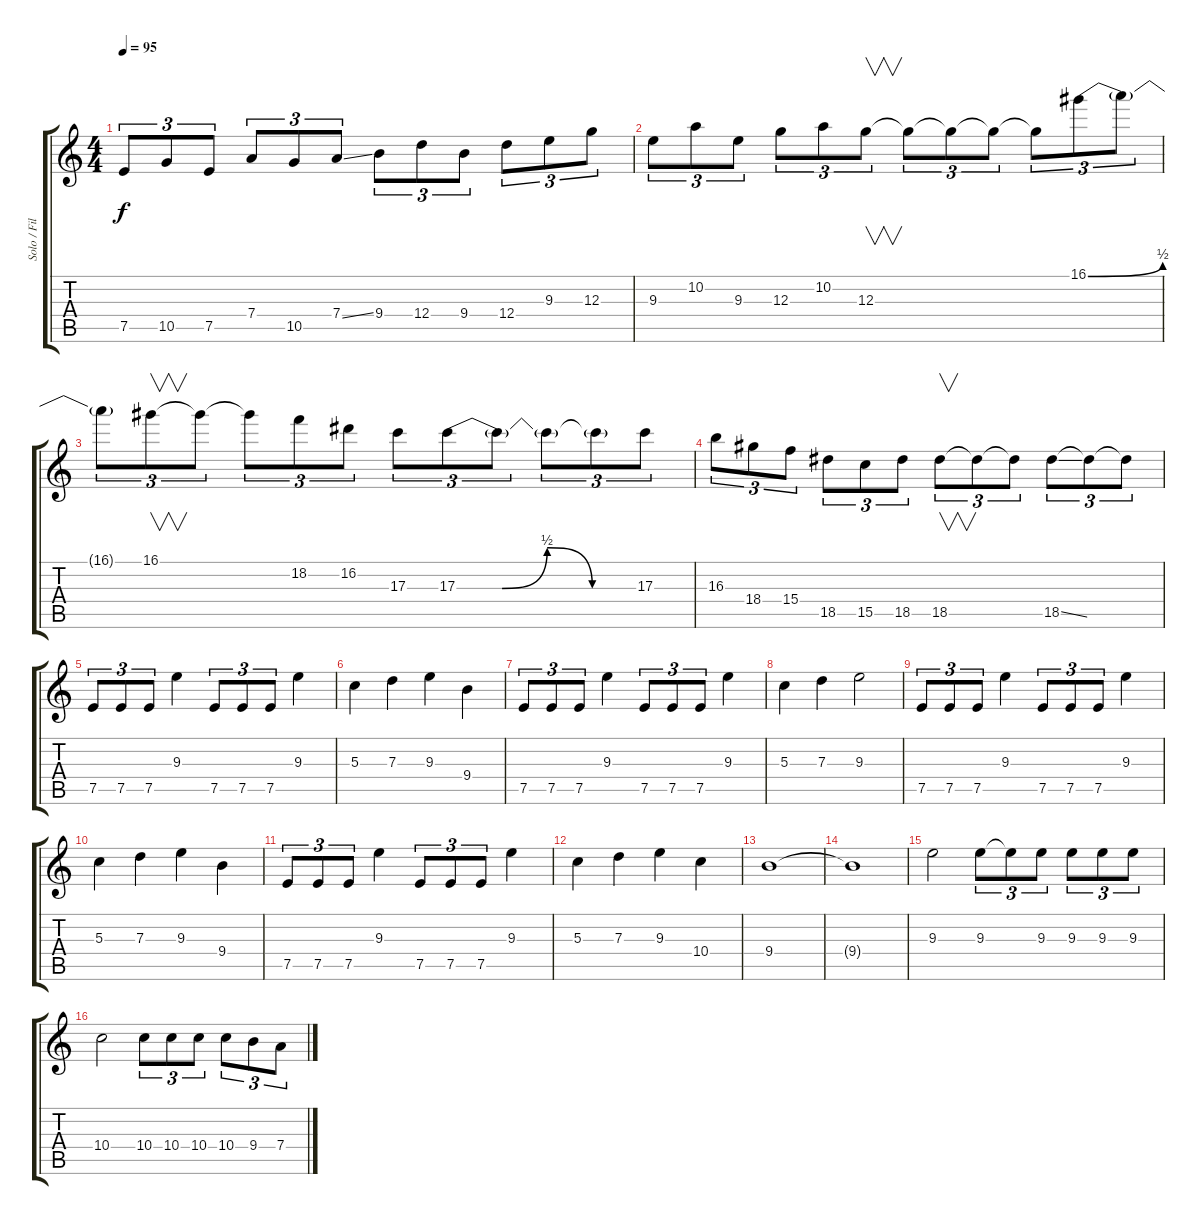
\track ("Solo / Fill" "Solo / Fil") {instrument overdrivenguitar}
\staff {score tabs}
\tuning (E4 B3 G3 D3 A2 E2) {hide}
\ts (4 4)
\tempo 95
\clef g2
\ks c
7.5.8{tu (3 2) dy f} 10.5.8{tu (3 2)} 7.5.8{tu (3 2)} 7.4.8{tu (3 2)} 10.5.8{tu (3 2)} 7.4{ss}.8{tu (3 2)} 9.4.8{tu (3 2)} 12.4.8{tu (3 2)} 9.4.8{tu (3 2)} 12.4.8{tu (3 2)} 9.3.8{tu (3 2)} 12.3.8{tu (3 2)} |
9.3.8{tu (3 2)} 10.2.8{tu (3 2)} 9.3.8{tu (3 2)} 12.3.8{tu (3 2)} 10.2.8{tu (3 2)} 12.3.8{v tu (3 2)} 12.3{t}.8{tu (3 2)} 12.3{t}.8{tu (3 2)} 12.3{t}.8{tu (3 2)} 12.3{t}.8{tu (3 2)} 16.1{be (bend 0 0 60 2)}.8{tu (3 2)} 16.1{t}.8{tu (3 2)} |
16.1{t}.8{tu (3 2)} 16.1.8{v tu (3 2)} 16.1{t}.8{tu (3 2)} 16.1{t}.8{tu (3 2)} 18.2.8{tu (3 2)} 16.2.8{tu (3 2)} 17.3.8{tu (3 2)} 17.3{be (custom 0 0 15 0 30 2 45 0 60 0)}.8{tu (3 2)} 17.3{t}.8{tu (3 2)} 17.3{t}.8{tu (3 2)} 17.3{t}.8{tu (3 2)} 17.3.8{tu (3 2)} |
16.3.8{tu (3 2)} 18.4.8{tu (3 2)} 15.4.8{tu (3 2)} 18.5.8{tu (3 2)} 15.5.8{tu (3 2)} 18.5.8{tu (3 2)} 18.5.8{v tu (3 2)} 18.5{t}.8{tu (3 2)} 18.5{t}.8{tu (3 2)} 18.5{ss}.8{tu (3 2)} 18.5{t}.8{tu (3 2)} 18.5{t}.8{tu (3 2)} |
7.5.8{tu (3 2)} 7.5.8{tu (3 2)} 7.5.8{tu (3 2)} 9.3.4 7.5.8{tu (3 2)} 7.5.8{tu (3 2)} 7.5.8{tu (3 2)} 9.3.4 |
5.3.4 7.3.4 9.3.4 9.4.4 |
7.5.8{tu (3 2)} 7.5.8{tu (3 2)} 7.5.8{tu (3 2)} 9.3.4 7.5.8{tu (3 2)} 7.5.8{tu (3 2)} 7.5.8{tu (3 2)} 9.3.4 |
5.3.4 7.3.4 9.3.2 |
7.5.8{tu (3 2)} 7.5.8{tu (3 2)} 7.5.8{tu (3 2)} 9.3.4 7.5.8{tu (3 2)} 7.5.8{tu (3 2)} 7.5.8{tu (3 2)} 9.3.4 |
5.3.4 7.3.4 9.3.4 9.4.4 |
7.5.8{tu (3 2)} 7.5.8{tu (3 2)} 7.5.8{tu (3 2)} 9.3.4 7.5.8{tu (3 2)} 7.5.8{tu (3 2)} 7.5.8{tu (3 2)} 9.3.4 |
5.3.4 7.3.4 9.3.4 10.4.4 |
9.4.1 |
9.4{t}.1 |
9.3.2 9.3.8{tu (3 2)} 9.3{t}.8{tu (3 2)} 9.3.8{tu (3 2)} 9.3.8{tu (3 2)} 9.3.8{tu (3 2)} 9.3.8{tu (3 2)} |
10.4.2 10.4.8{tu (3 2)} 10.4.8{tu (3 2)} 10.4.8{tu (3 2)} 10.4.8{tu (3 2)} 9.4.8{tu (3 2)} 7.4.8{tu (3 2)}
